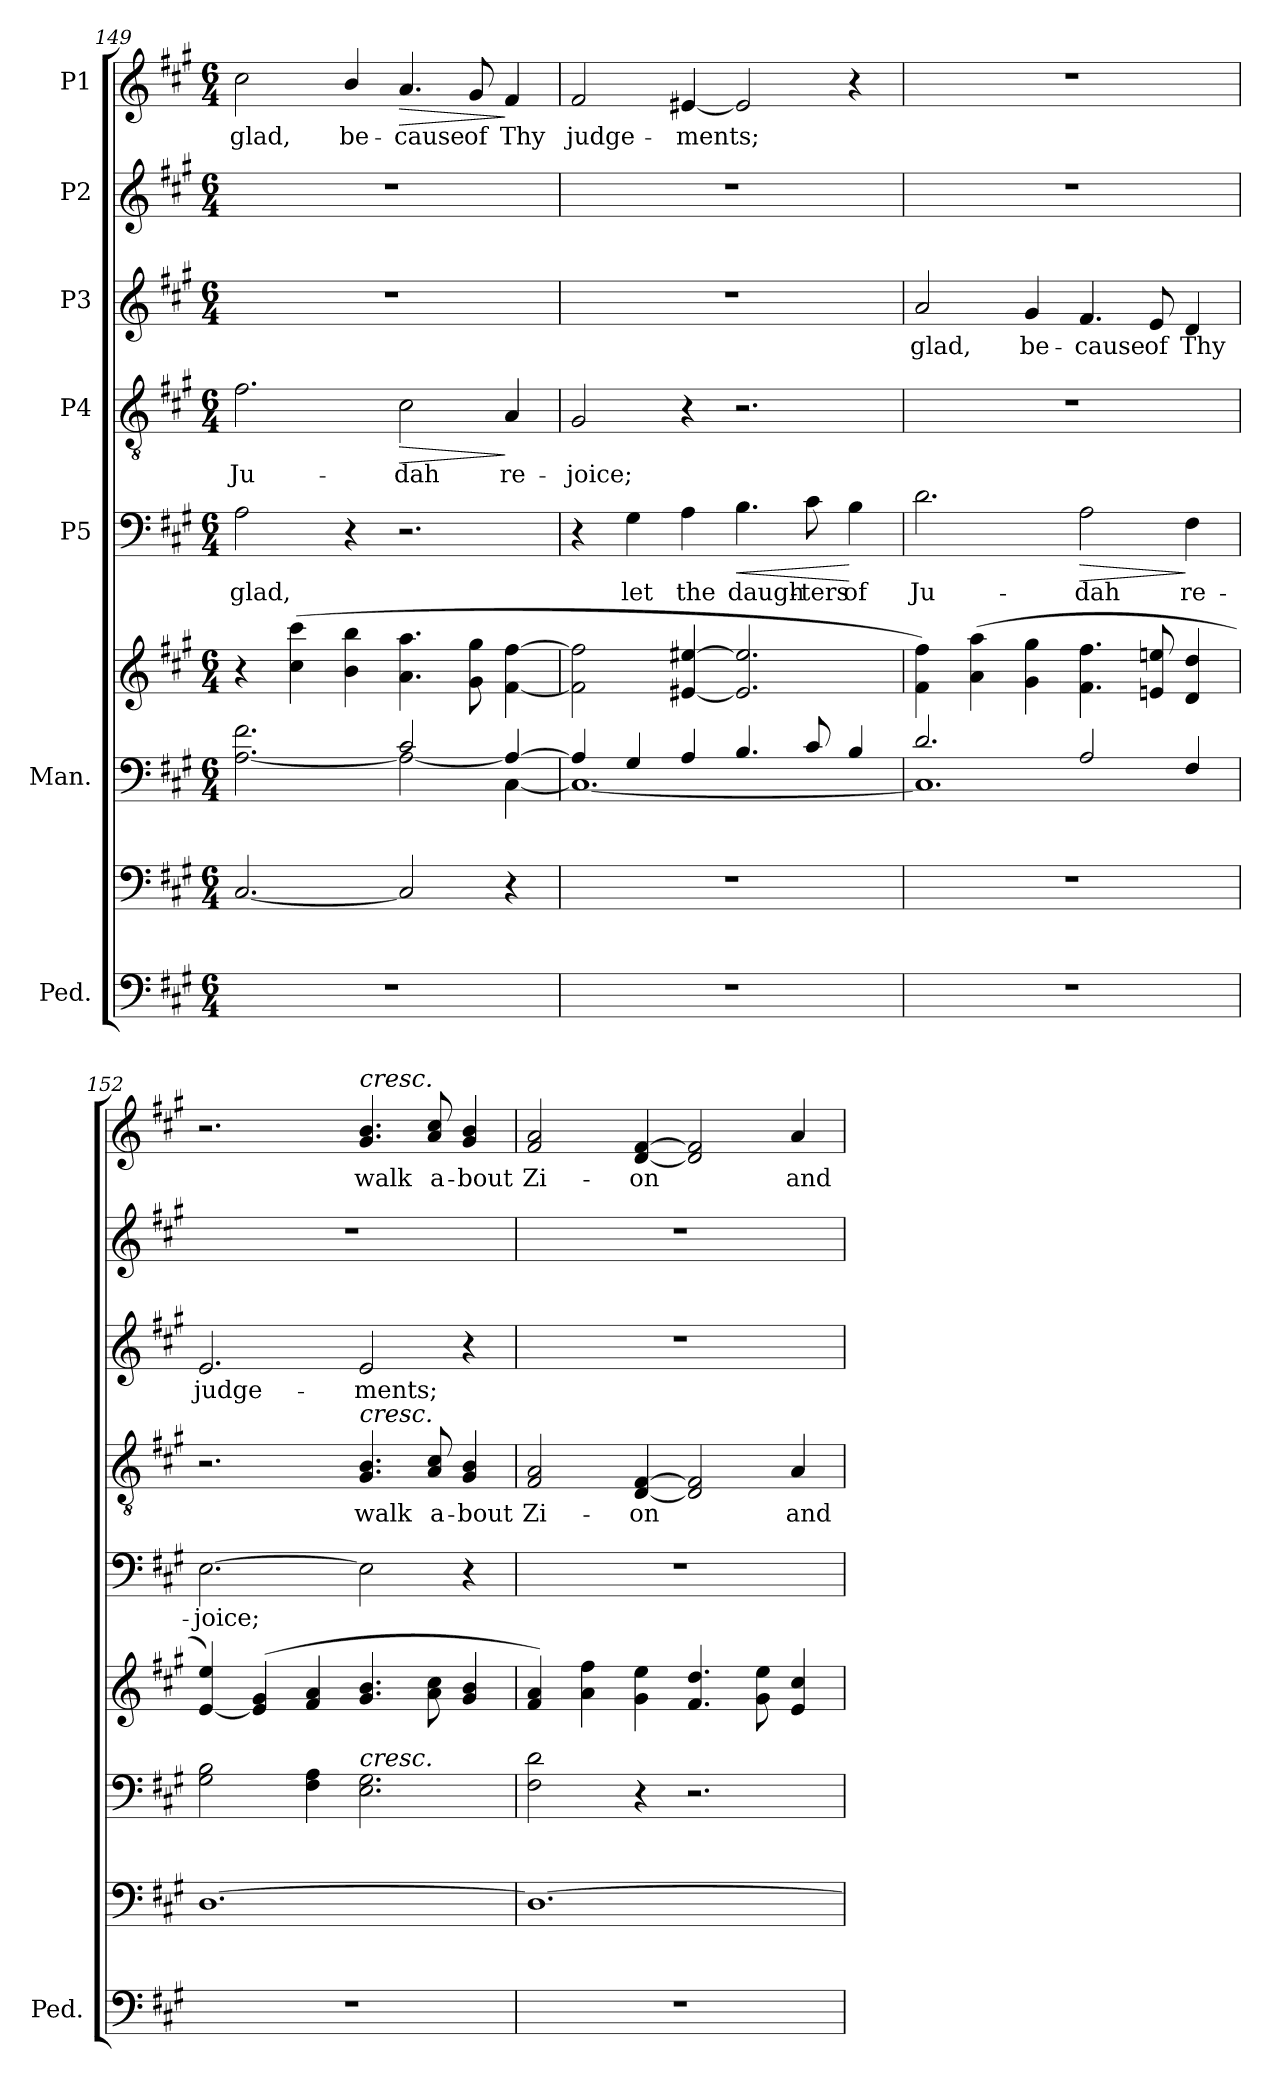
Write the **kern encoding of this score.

**kern	**kern	**kern	**kern	**kern	**text	**dynam	**kern	**text	**dynam	**kern	**text	**kern	**kern	**text	**dynam
*part7	*part7	*part6	*part6	*part5	*part5	*part5	*part4	*part4	*part4	*part3	*part3	*part2	*part1	*part1	*part1
*staff9	*staff8	*staff7	*staff6	*staff5	*staff5	*staff5	*staff4	*staff4	*staff4	*staff3	*staff3	*staff2	*staff1	*staff1	*staff1
*I"Ped.	*	*I"Man.	*	*I"P5	*	*	*I"P4	*	*	*I"P3	*	*I"P2	*I"P1	*	*
*I'Ped.	*	*	*	*	*	*	*	*	*	*	*	*	*	*	*
*clefF4	*clefF4	*clefF4	*clefG2	*clefF4	*	*	*clefGv2	*	*	*clefG2	*	*clefG2	*clefG2	*	*
*	*	*	*	*	*	*	*ITrd7c12	*	*	*	*	*	*	*	*
*k[f#c#g#]	*k[f#c#g#]	*k[f#c#g#]	*k[f#c#g#]	*k[f#c#g#]	*	*	*k[f#c#g#]	*	*	*k[f#c#g#]	*	*k[f#c#g#]	*k[f#c#g#]	*	*
*A:	*A:	*A:	*A:	*A:	*	*	*A:	*	*	*A:	*	*A:	*A:	*	*
*M6/4	*M6/4	*M6/4	*M6/4	*M6/4	*	*	*M6/4	*	*	*M6/4	*	*M6/4	*M6/4	*	*
=149	=149	=149	=149	=149	=149	=149	=149	=149	=149	=149	=149	=149	=149	=149	=149
!LO:N:vis=1	!	!	!	!	!	!	!	!	!	!	!	!	!	!	!
*	*	*^	*	*	*	*	*	*	*	*	*	*	*	*	*
!	!	!	!	!	!	!LO:LY:b:color=#000000	!	!	!	!	!	!	!	!	!	!
!	!	!	!	!	!	!	!	!	!LO:LY:b:color=#000000	!	!LO:N:vis=1	!	!LO:N:vis=1	!	!	!
!	!	!	!	!	!	!	!	!	!	!	!	!	!	!	!LO:LY:b:color=#000000	!
1.r	[2.C#i/	[2.Ai\ 2.f#i	2.ryy	4r	2Ai\	glad,	.	2.F#i\	Ju-	.	1.r	.	1.r	2cc#i\	glad,	.
.	.	.	.	(4cc#i\ 4ccc#i	.	.	.	.	.	.	.	.	.	.	.	.
!	!	!	!	!	!	!	!	!	!	!	!	!	!	!	!LO:LY:b:color=#000000	!
.	.	.	.	4bi\ 4bbi	4r	.	.	.	.	.	.	.	.	4bi/	be-	.
!	!	!	!	!	!	!	!	!	!LO:LY:b:color=#000000	!LO:HP:b	!	!	!	!	!	!
!	!	!	!	!	!	!	!	!	!	!	!	!	!	!	!LO:LY:b:color=#000000	!LO:HP:b
.	2C#i/]	2c#i/	2Ai\_	4.ai\ 4.aai	2.r	.	.	2C#i\	-dah	>	.	.	.	4.ai/	-cause	>
!	!	!	!	!	!	!	!	!	!	!	!	!	!	!	!LO:LY:b:color=#000000	!
.	.	.	.	8g#i\ 8gg#i	.	.	.	.	.	.	.	.	.	8g#i/	of	.
!	!	!	!	!	!	!	!	!	!LO:LY:b:color=#000000	!	!	!	!	!	!	!
!	!	!	!	!	!	!	!	!	!	!	!	!	!	!	!LO:LY:b:color=#000000	!
.	4r	4Ai/_	[4C#i\	[4f#i\ [4ff#i	.	.	.	4AAi/	re-	]	.	.	.	4f#i/	Thy	]
=150	=150	=150	=150	=150	=150	=150	=150	=150	=150	=150	=150	=150	=150	=150	=150	=150
!LO:N:vis=1	!LO:N:vis=1	!	!	!	!	!	!	!	!	!	!	!	!	!	!	!
!	!	!	!	!	!	!	!	!	!LO:LY:b:color=#000000	!	!LO:N:vis=1	!	!LO:N:vis=1	!	!	!
!	!	!	!	!	!	!	!	!	!	!	!	!	!	!	!LO:LY:b:color=#000000	!
1.r	1.r	4Ai/]	1.C#i_	2f#i\] 2ff#i]	4r	.	.	2GG#i/	-joice;	.	1.r	.	1.r	2f#i/	judge-	.
!	!	!	!	!	!	!LO:LY:b:color=#000000	!	!	!	!	!	!	!	!	!	!
.	.	4G#i/	.	.	4G#i\	let	.	.	.	.	.	.	.	.	.	.
!	!	!	!	!	!	!LO:LY:b:color=#000000	!	!	!	!	!	!	!	!	!	!
!	!	!	!	!	!	!	!	!	!	!	!	!	!	!	!LO:LY:b:color=#000000	!
.	.	4Ai/	.	[4e#Xi/ [4ee#Xi	4Ai\	the	.	4r	.	.	.	.	.	[4e#Xi/	-ments;	.
!	!	!	!	!	!	!LO:LY:b:color=#000000	!LO:HP:b	!	!	!	!	!	!	!	!	!
.	.	4.Bi/	.	2.e#i/] 2.ee#i]	4.Bi\	daugh-	<	2.r	.	.	.	.	.	2e#i/]	.	.
!	!	!	!	!	!	!LO:LY:b:color=#000000	!	!	!	!	!	!	!	!	!	!
.	.	8c#i/	.	.	8c#i\	-ters	.	.	.	.	.	.	.	.	.	.
!	!	!	!	!	!	!LO:LY:b:color=#000000	!	!	!	!	!	!	!	!	!	!
.	.	4Bi/	.	.	4Bi\	of	[	.	.	.	.	.	.	4r	.	.
=151	=151	=151	=151	=151	=151	=151	=151	=151	=151	=151	=151	=151	=151	=151	=151	=151
!LO:N:vis=1	!LO:N:vis=1	!	!	!	!	!	!	!	!	!	!	!	!	!	!	!
!	!	!	!	!	!	!LO:LY:b:color=#000000	!	!LO:N:vis=1	!	!	!	!	!	!	!	!
!	!	!	!	!	!	!	!	!	!	!	!	!LO:LY:b:color=#000000	!LO:N:vis=1	!LO:N:vis=1	!	!
1.r	1.r	2.di/	1.C#i]	4f#i\ 4ff#i)	2.di\	Ju-	.	1.r	.	.	2ai/	glad,	1.r	1.r	.	.
.	.	.	.	(4ai\ 4aai	.	.	.	.	.	.	.	.	.	.	.	.
!	!	!	!	!	!	!	!	!	!	!	!	!LO:LY:b:color=#000000	!	!	!	!
.	.	.	.	4g#i\ 4gg#i	.	.	.	.	.	.	4g#i/	be-	.	.	.	.
!	!	!	!	!	!	!LO:LY:b:color=#000000	!LO:HP:b	!	!	!	!	!	!	!	!	!
!	!	!	!	!	!	!	!	!	!	!	!	!LO:LY:b:color=#000000	!	!	!	!
.	.	2Ai/	.	4.f#i\ 4.ff#i	2Ai\	-dah	>	.	.	.	4.f#i/	-cause	.	.	.	.
!	!	!	!	!	!	!	!	!	!	!	!	!LO:LY:b:color=#000000	!	!	!	!
.	.	.	.	8eni/ 8eeni	.	.	.	.	.	.	8ei/	of	.	.	.	.
!	!	!	!	!	!	!LO:LY:b:color=#000000	!	!	!	!	!	!	!	!	!	!
!	!	!	!	!	!	!	!	!	!	!	!	!LO:LY:b:color=#000000	!	!	!	!
.	.	4F#i/	.	4di/ 4ddi	4F#i\	re-	]	.	.	.	4di/	Thy	.	.	.	.
*	*	*v	*v	*	*	*	*	*	*	*	*	*	*	*	*	*
!!LO:PB:g=z
=152	=152	=152	=152	=152	=152	=152	=152	=152	=152	=152	=152	=152	=152	=152	=152
!LO:N:vis=1	!	!	!	!	!	!	!	!	!	!	!	!	!	!	!
!	!	!	!	!	!LO:LY:b:color=#000000	!	!	!	!	!	!	!	!	!	!
!	!	!	!	!	!	!	!	!	!	!	!LO:LY:b:color=#000000	!LO:N:vis=1	!	!	!
1.r	[1.Di	2G#i\ 2Bi	[4ei/ 4eei)	[2.Ei\	-joice;	.	2.r	.	.	2.ei/	judge-	1.r	2.r	.	.
.	.	.	(4ei/] 4g#i	.	.	.	.	.	.	.	.	.	.	.	.
.	.	4F#i\ 4Ai	4f#i/ 4ai	.	.	.	.	.	.	.	.	.	.	.	.
!	!	!	!	!	!	!	!	!LO:LY:b:color=#000000	!	!	!	!	!	!	!
!	!	!	!	!	!	!	!	!	!	!	!LO:LY:b:color=#000000	!	!	!	!
!	!	!	!	!	!	!	!	!	!	!	!	!	!LO:TX:a:i:t=cresc.	!	!
!	!	!	!	!	!	!	!LO:TX:a:i:t=cresc.	!	!	!	!	!	!	!	!
!	!	!LO:TX:a:i:t=cresc.	!	!	!	!	!	!	!	!	!	!	!	!	!
!	!	!	!	!	!	!	!	!	!	!	!	!	!	!LO:LY:b:color=#000000	!
.	.	2.Ei\ 2.G#i	4.g#i/ 4.bi	2Ei\]	.	.	4.GG#i/ 4.BBi	walk	.	2ei/	-ments;	.	4.g#i/ 4.bi	walk	.
!	!	!	!	!	!	!	!	!LO:LY:b:color=#000000	!	!	!	!	!	!	!
!	!	!	!	!	!	!	!	!	!	!	!	!	!	!LO:LY:b:color=#000000	!
.	.	.	8ai\ 8cc#i	.	.	.	8AAi/ 8C#i	a-	.	.	.	.	8ai/ 8cc#i	a-	.
!	!	!	!	!	!	!	!	!LO:LY:b:color=#000000	!	!	!	!	!	!	!
!	!	!	!	!	!	!	!	!	!	!	!	!	!	!LO:LY:b:color=#000000	!
.	.	.	4g#i/ 4bi	4r	.	.	4GG#i/ 4BBi	-bout	.	4r	.	.	4g#i/ 4bi	-bout	.
=153	=153	=153	=153	=153	=153	=153	=153	=153	=153	=153	=153	=153	=153	=153	=153
!LO:N:vis=1	!	!	!	!LO:N:vis=1	!	!	!	!	!	!	!	!	!	!	!
!	!	!	!	!	!	!	!	!LO:LY:b:color=#000000	!	!LO:N:vis=1	!	!LO:N:vis=1	!	!	!
!	!	!	!	!	!	!	!	!	!	!	!	!	!	!LO:LY:b:color=#000000	!
1.r	1.Di_	2F#i\ 2di	4f#i/ 4ai)	1.r	.	.	2FF#i/ 2AAi	Zi-	.	1.r	.	1.r	2f#i/ 2ai	Zi-	.
.	.	.	4ai\ 4ff#i	.	.	.	.	.	.	.	.	.	.	.	.
!	!	!	!	!	!	!	!	!LO:LY:b:color=#000000	!	!	!	!	!	!	!
!	!	!	!	!	!	!	!	!	!	!	!	!	!	!LO:LY:b:color=#000000	!
.	.	4r	4g#i\ 4eei	.	.	.	[4DDi/ [4FF#i	-on	.	.	.	.	[4di/ [4f#i	-on	.
.	.	2.r	4.f#i/ 4.ddi	.	.	.	2DDi/] 2FF#i]	.	.	.	.	.	2di/] 2f#i]	.	.
.	.	.	8g#i\ 8eei	.	.	.	.	.	.	.	.	.	.	.	.
!	!	!	!	!	!	!	!	!LO:LY:b:color=#000000	!	!	!	!	!	!	!
!	!	!	!	!	!	!	!	!	!	!	!	!	!	!LO:LY:b:color=#000000	!
.	.	.	4ei/ 4cc#i	.	.	.	4AAi/	and	.	.	.	.	4ai/	and	.
=	=	=	=	=	=	=	=	=	=	=	=	=	=	=	=
*-	*-	*-	*-	*-	*-	*-	*-	*-	*-	*-	*-	*-	*-	*-	*-
